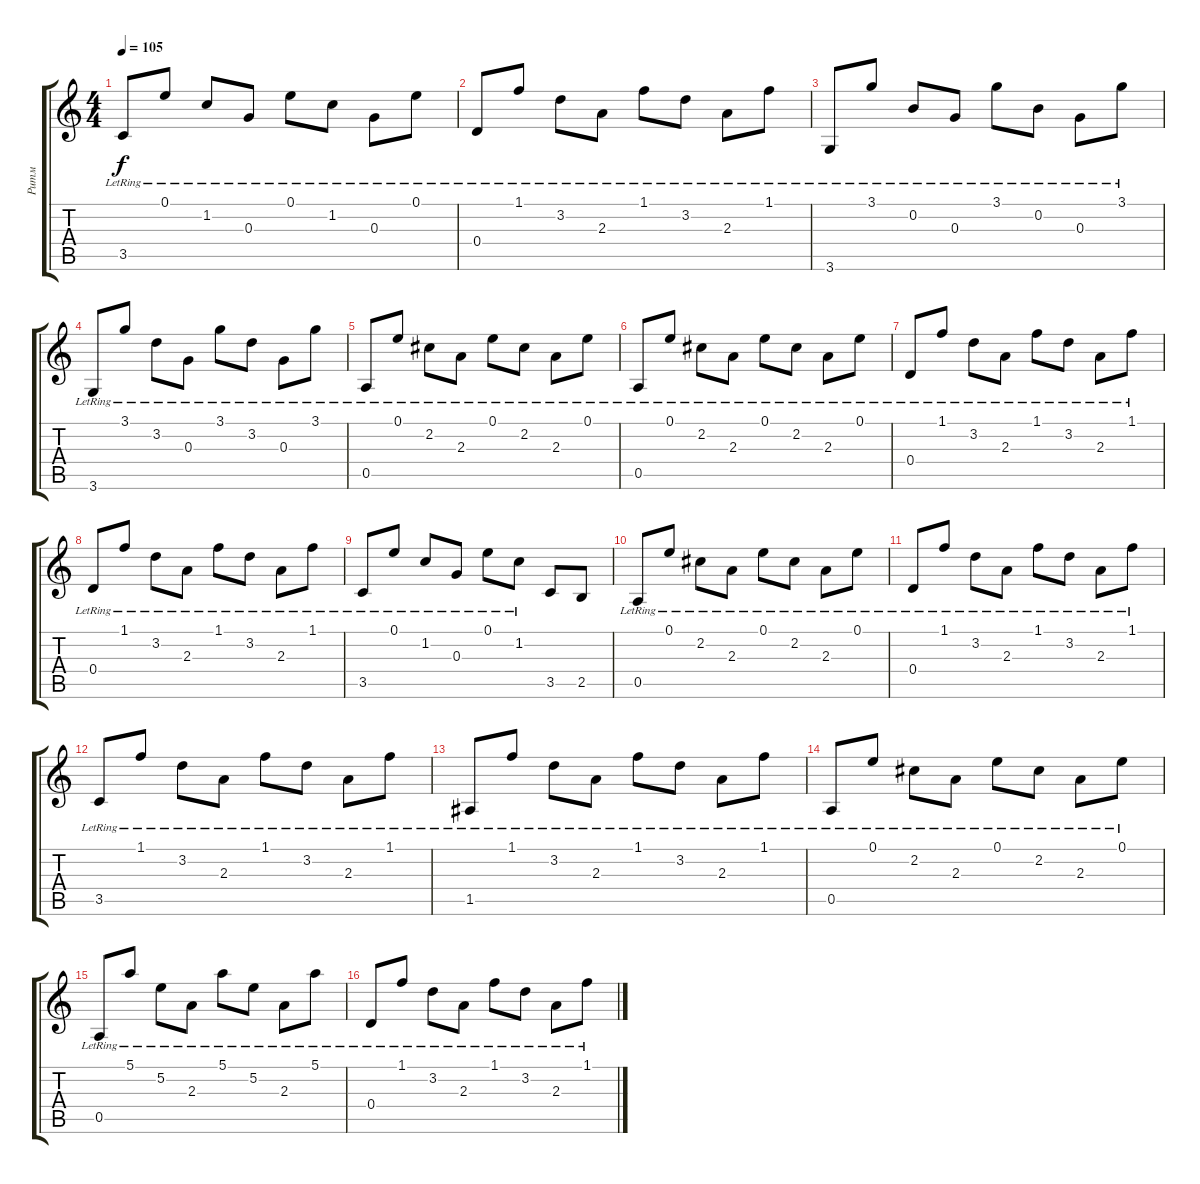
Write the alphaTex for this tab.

\track ("Ритм" "Ритм") {instrument acousticguitarsteel}
\staff {score tabs}
\tuning (E4 B3 G3 D3 A2 E2) {hide}
\ts (4 4)
\tempo 105
\clef g2
\ks c
3.5{lr}.8{dy f} 0.1{lr}.8 1.2{lr}.8 0.3{lr}.8 0.1{lr}.8 1.2{lr}.8 0.3{lr}.8 0.1{lr}.8 |
0.4{lr}.8 1.1{lr}.8 3.2{lr}.8 2.3{lr}.8 1.1{lr}.8 3.2{lr}.8 2.3{lr}.8 1.1{lr}.8 |
3.6{lr}.8 3.1{lr}.8 0.2{lr}.8 0.3{lr}.8 3.1{lr}.8 0.2{lr}.8 0.3{lr}.8 3.1{lr}.8 |
3.6{lr}.8 3.1{lr}.8 3.2{lr}.8 0.3{lr}.8 3.1{lr}.8 3.2{lr}.8 0.3{lr}.8 3.1{lr}.8 |
0.5{lr}.8 0.1{lr}.8 2.2{lr}.8 2.3{lr}.8 0.1{lr}.8 2.2{lr}.8 2.3{lr}.8 0.1{lr}.8 |
0.5{lr}.8 0.1{lr}.8 2.2{lr}.8 2.3{lr}.8 0.1{lr}.8 2.2{lr}.8 2.3{lr}.8 0.1{lr}.8 |
0.4{lr}.8 1.1{lr}.8 3.2{lr}.8 2.3{lr}.8 1.1{lr}.8 3.2{lr}.8 2.3{lr}.8 1.1{lr}.8 |
0.4{lr}.8 1.1{lr}.8 3.2{lr}.8 2.3{lr}.8 1.1{lr}.8 3.2{lr}.8 2.3{lr}.8 1.1{lr}.8 |
3.5{lr}.8 0.1{lr}.8 1.2{lr}.8 0.3{lr}.8 0.1{lr}.8 1.2{lr}.8 3.5.8 2.5.8 |
0.5{lr}.8 0.1{lr}.8 2.2{lr}.8 2.3{lr}.8 0.1{lr}.8 2.2{lr}.8 2.3{lr}.8 0.1{lr}.8 |
0.4{lr}.8 1.1{lr}.8 3.2{lr}.8 2.3{lr}.8 1.1{lr}.8 3.2{lr}.8 2.3{lr}.8 1.1{lr}.8 |
3.5{lr}.8 1.1{lr}.8 3.2{lr}.8 2.3{lr}.8 1.1{lr}.8 3.2{lr}.8 2.3{lr}.8 1.1{lr}.8 |
1.5{lr}.8 1.1{lr}.8 3.2{lr}.8 2.3{lr}.8 1.1{lr}.8 3.2{lr}.8 2.3{lr}.8 1.1{lr}.8 |
0.5{lr}.8 0.1{lr}.8 2.2{lr}.8 2.3{lr}.8 0.1{lr}.8 2.2{lr}.8 2.3{lr}.8 0.1{lr}.8 |
0.5{lr}.8 5.1{lr}.8 5.2{lr}.8 2.3{lr}.8 5.1{lr}.8 5.2{lr}.8 2.3{lr}.8 5.1{lr}.8 |
0.4{lr}.8 1.1{lr}.8 3.2{lr}.8 2.3{lr}.8 1.1{lr}.8 3.2{lr}.8 2.3{lr}.8 1.1{lr}.8
